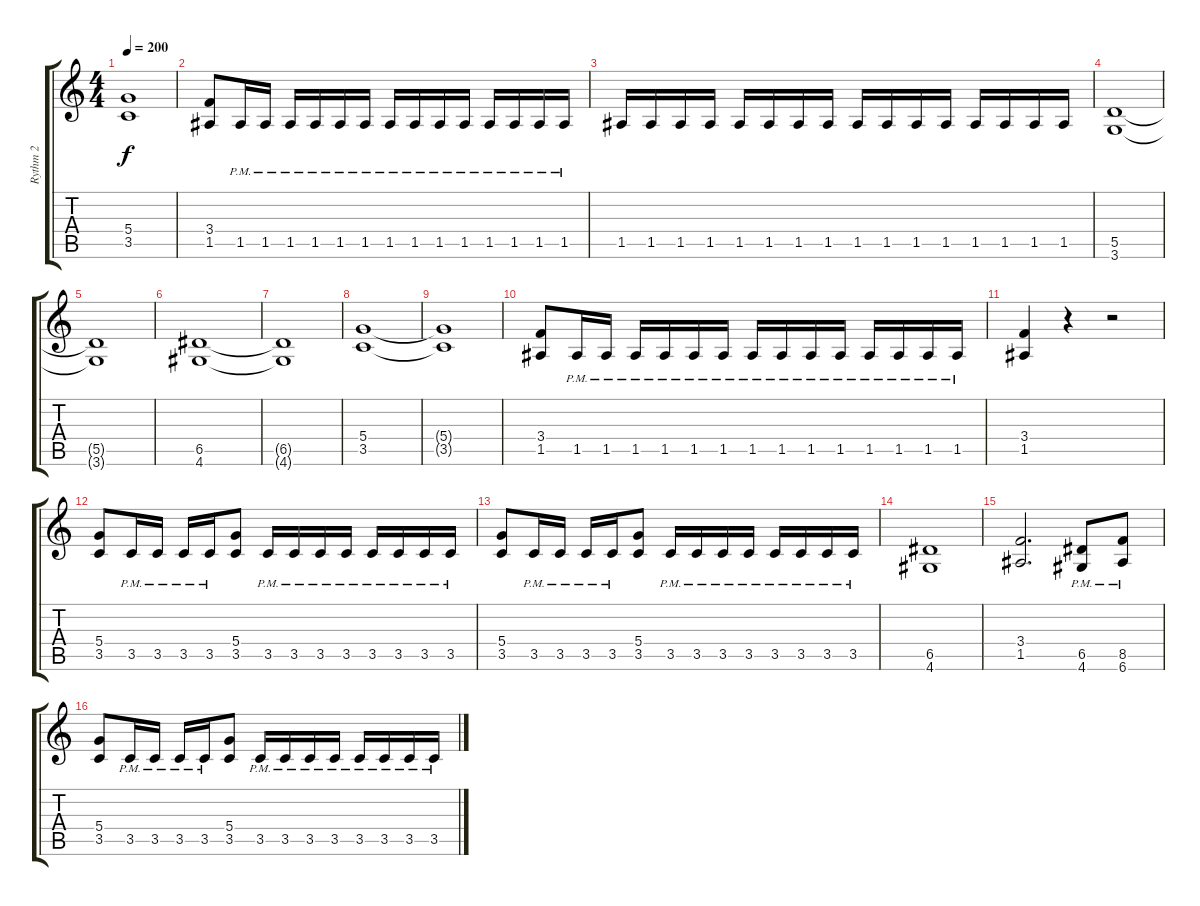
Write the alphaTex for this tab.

\track ("Rythm 2" "Rythm 2") {instrument distortionguitar}
\staff {score tabs}
\tuning (E4 B3 G3 D3 A2 E2) {hide}
\ts (4 4)
\tempo 200
\clef g2
\ks c
(5.4{t} 3.5{t}).1{dy f} |
(3.4 1.5).8 1.5{pm}.16 1.5{pm}.16 1.5{pm}.16 1.5{pm}.16 1.5{pm}.16 1.5{pm}.16 1.5{pm}.16 1.5{pm}.16 1.5{pm}.16 1.5{pm}.16 1.5{pm}.16 1.5{pm}.16 1.5{pm}.16 1.5{pm}.16 |
1.5.16 1.5.16 1.5.16 1.5.16 1.5.16 1.5.16 1.5.16 1.5.16 1.5.16 1.5.16 1.5.16 1.5.16 1.5.16 1.5.16 1.5.16 1.5.16 |
(5.5 3.6).1 |
(5.5{t} 3.6{t}).1 |
(6.5 4.6).1 |
(6.5{t} 4.6{t}).1 |
(5.4 3.5).1 |
(5.4{t} 3.5{t}).1 |
(3.4 1.5).8 1.5{pm}.16 1.5{pm}.16 1.5{pm}.16 1.5{pm}.16 1.5{pm}.16 1.5{pm}.16 1.5{pm}.16 1.5{pm}.16 1.5{pm}.16 1.5{pm}.16 1.5{pm}.16 1.5{pm}.16 1.5{pm}.16 1.5{pm}.16 |
(3.4 1.5).4 r.4 r.2 |
(5.4 3.5).8 3.5{pm}.16 3.5{pm}.16 3.5{pm}.16 3.5{pm}.16 (5.4 3.5).8 3.5{pm}.16 3.5{pm}.16 3.5{pm}.16 3.5{pm}.16 3.5{pm}.16 3.5{pm}.16 3.5{pm}.16 3.5{pm}.16 |
(5.4 3.5).8 3.5{pm}.16 3.5{pm}.16 3.5{pm}.16 3.5{pm}.16 (5.4 3.5).8 3.5{pm}.16 3.5{pm}.16 3.5{pm}.16 3.5{pm}.16 3.5{pm}.16 3.5{pm}.16 3.5{pm}.16 3.5{pm}.16 |
(6.5 4.6).1 |
(3.4 1.5).2{d} (6.5{pm} 4.6{pm}).8 (8.5{pm} 6.6{pm}).8 |
(5.4 3.5).8 3.5{pm}.16 3.5{pm}.16 3.5{pm}.16 3.5{pm}.16 (5.4 3.5).8 3.5{pm}.16 3.5{pm}.16 3.5{pm}.16 3.5{pm}.16 3.5{pm}.16 3.5{pm}.16 3.5{pm}.16 3.5{pm}.16
